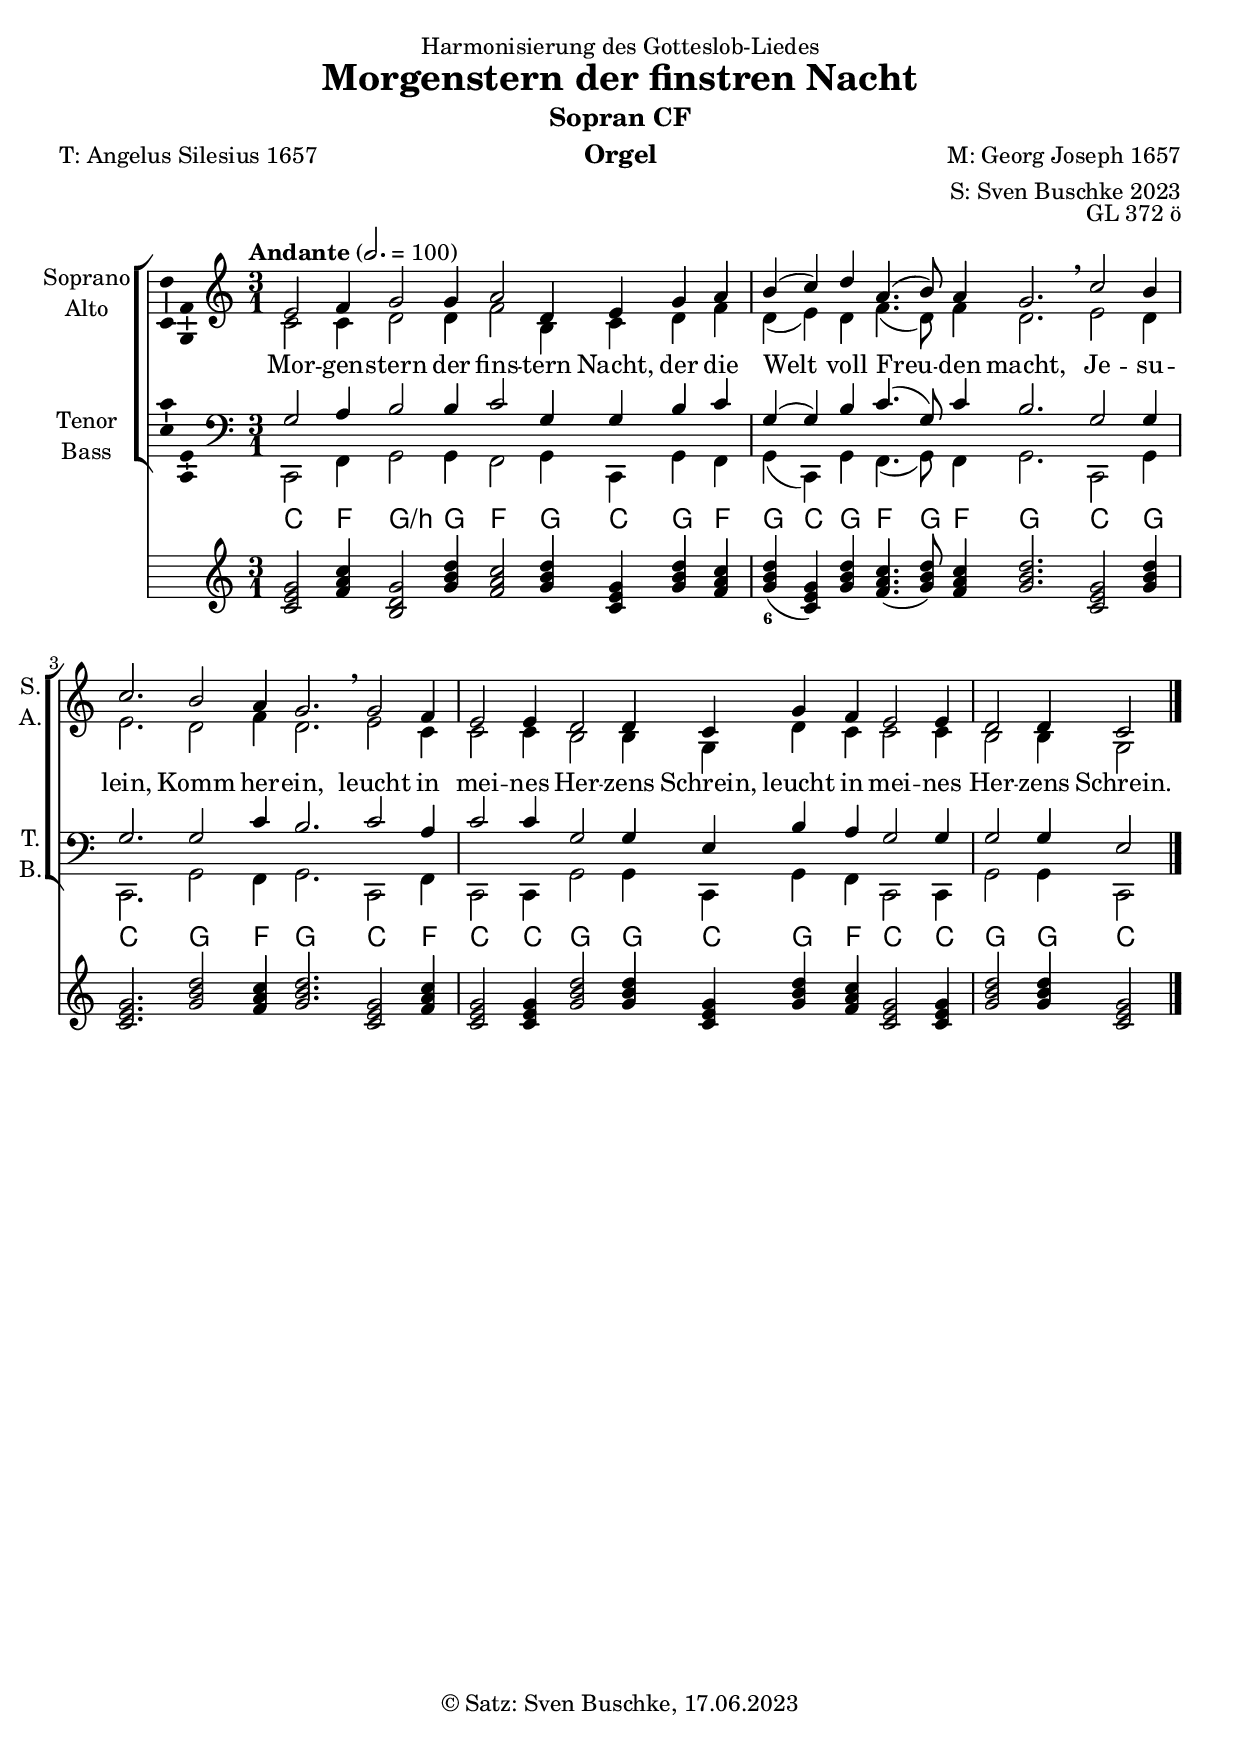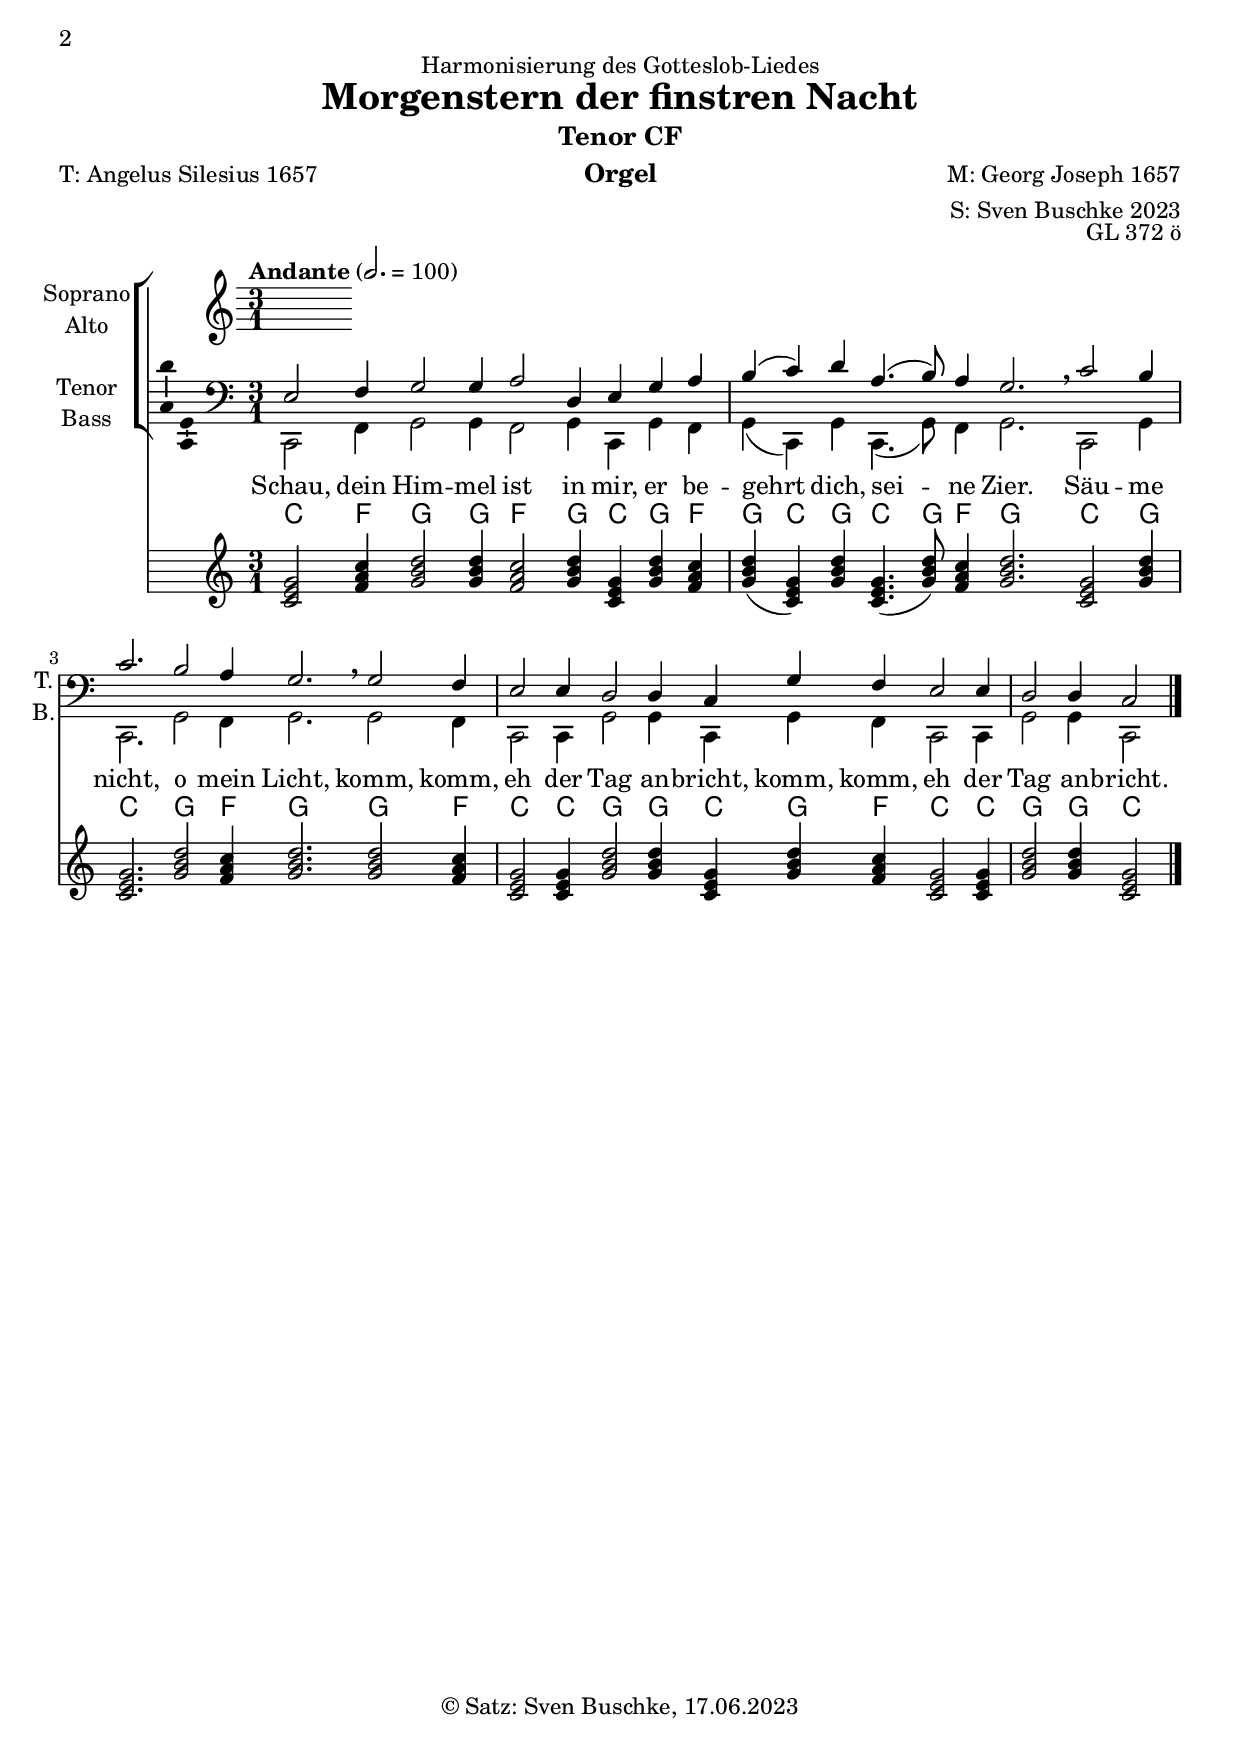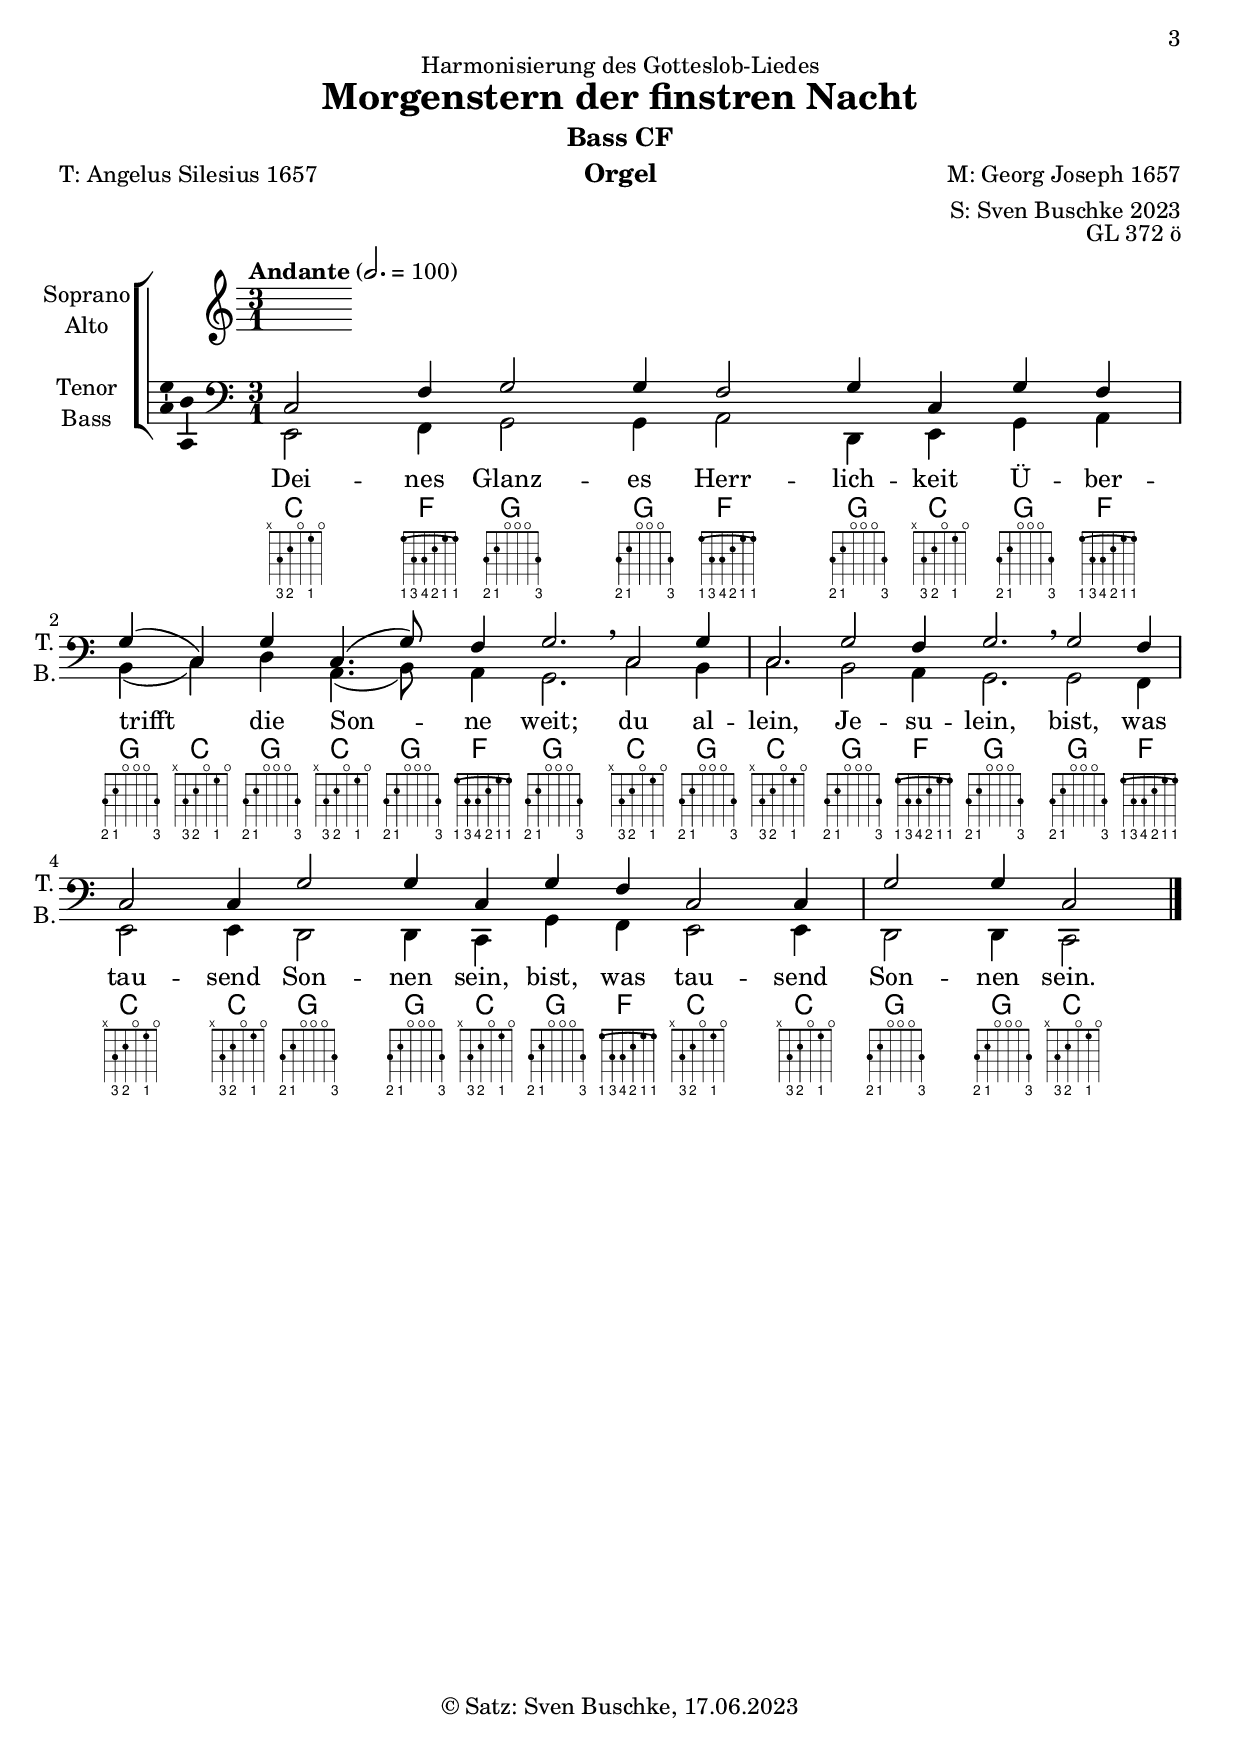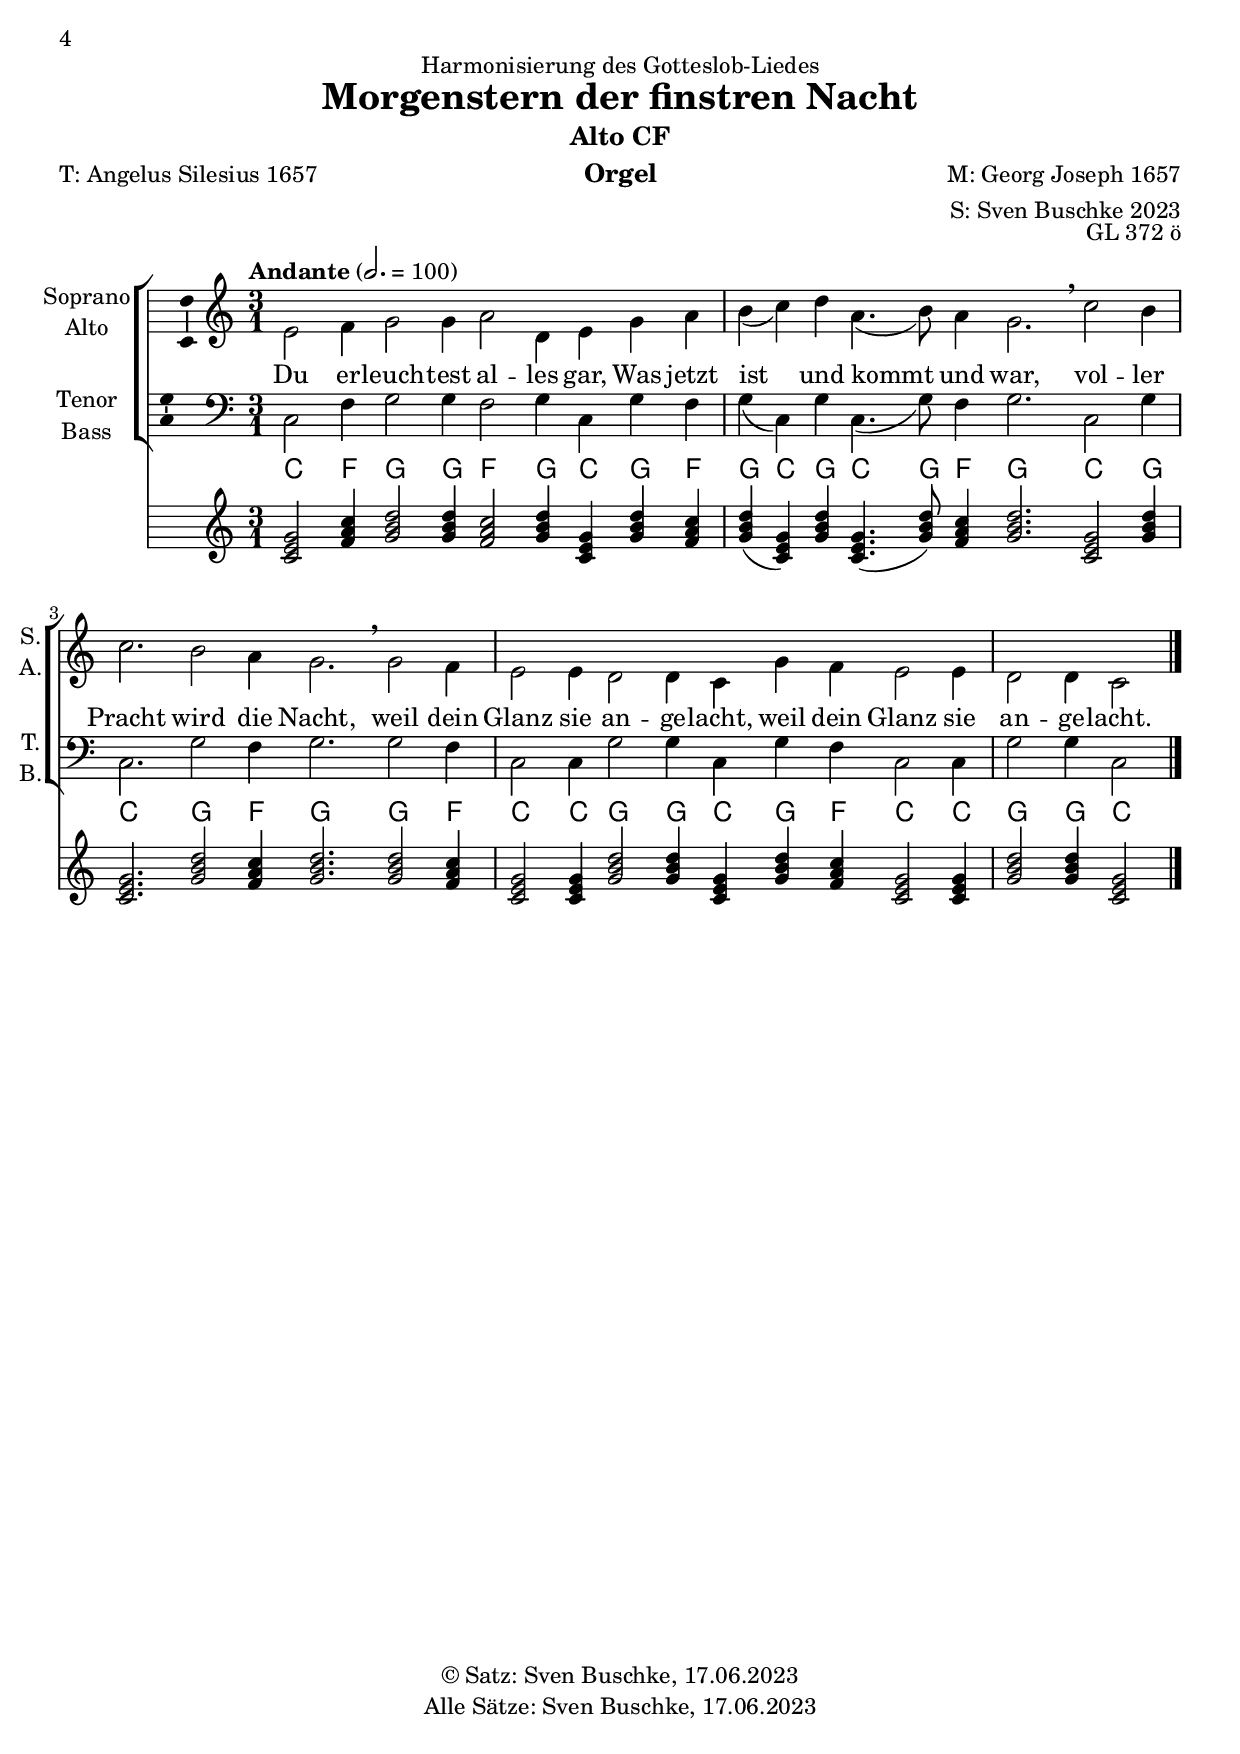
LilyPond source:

\version "2.24.1"
\language "english"

\include "predefined-guitar-fretboards.ly"

\header {
  dedication = "Harmonisierung des Gotteslob-Liedes"
  title = "Morgenstern der finstren Nacht"
  subsubtitle = ""
  instrument = "Orgel"
  composer = "M: Georg Joseph 1657"
  arranger = \markup \concat { "S: " \with-url "https://buschke.com" "Sven Buschke" " 2023" }
  poet = "T: Angelus Silesius 1657"
  meter = ""
  piece = ""
  opus = "GL 372 ö"
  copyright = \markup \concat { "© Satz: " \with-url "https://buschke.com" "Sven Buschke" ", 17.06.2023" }
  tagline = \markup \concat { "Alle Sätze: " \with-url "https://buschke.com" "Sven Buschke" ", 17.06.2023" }
}

\paper {
  #(set-paper-size "a4")
}

\layout {
  \context {
    \Voice
    \consists "Melody_engraver"
    \override Stem.neutral-direction = #'()
  }
}

global = {
  \key c \major
  \time 3/1
  \tempo "Andante" 2.=100
}

scoreASoprano = \relative c'' {
  \global
  % Music follows here.
  e,2 f4 g2 4 a2 d,4 e g a
  b(c) d a4.(b8) a4 g2.\breathe
  c2 b4 c2. b2 a4 g2.\breathe
  g2 f4 e2 4 d2 4 c g' f e2 4 d2 4 c2
  \bar "|."
}

scoreAAlto = \relative c' {
  \global
  % Music follows here.
  c2 c4 d2 d4 f2 b,4 c d f d(e) d f4.(d8) f4 d2.
  e2 d4 e2. d2 f4 d2. e2 c4 2 4 b2 4 g d' c4 2 4 b2 4 g2  
}

scoreATenor = \relative c' {
  \global
  % Music follows here.
  g2 a4 b2 4 c2 g4 4 b c g(g) b c4.(g8) c4 b2.
  g2 g4 g2. 2 c4 b2. c2 a4 c2 4 g2 4 e b' a g2 4 2 4 e2  
}

scoreABass = \relative c {
  \global
  % Music follows here.
  c,2 f4 g2 g4 f2 g4 c, g' f g(c,) g' f4.(g8) f4 g2.
  c,2 g'4 c,2. g'2 f4 g2. c,2 f4 c2 4 g'2 4 c, g' f c2 4 g'2 4 c,2
}

scoreAVerse = \lyricmode {
  % Lyrics follow here.
  Mor -- gen -- stern der fins -- tern Nacht,
  der die Welt voll Freu -- den macht,
  Je -- su -- lein, Komm her -- ein,
  leucht in mei -- nes Her -- zens Schrein,
  leucht in mei -- nes Her -- zens Schrein.
}

scoreARehearsalMidi = #
(define-music-function
 (parser location name midiInstrument lyrics) (string? string? ly:music?)
 #{
   \unfoldRepeats <<
     \new Staff = "soprano" \new Voice = "soprano" { \scoreASoprano }
     \new Staff = "alto" \new Voice = "alto" { \scoreAAlto }
     \new Staff = "tenor" \new Voice = "tenor" { \scoreATenor }
     \new Staff = "bass" \new Voice = "bass" { \scoreABass }
     \context Staff = $name {
       \set Score.midiMinimumVolume = #0.5
       \set Score.midiMaximumVolume = #0.5
       \set Score.tempoWholesPerMinute = #(ly:make-moment 100 4)
       \set Staff.midiMinimumVolume = #0.8
       \set Staff.midiMaximumVolume = #1.0
       \set Staff.midiInstrument = $midiInstrument
     }
     \new Lyrics \with {
       alignBelowContext = $name
     } \lyricsto $name $lyrics
   >>
 #})

scoreAChordNames = \chordmode {
  \global
  \germanChords
  % Chords follow here.
  c2 f4 g2/b g4 f2 g4 c g f g(c) g f4.(g8) f4 g2.
  c2 g4 c2. g2 f4 g2. c2 f4 c2 4 g2 4 c g f c2 4 g2 4 c2
}

scoreAFigBass = \figuremode {
  \global
  % Figures follow here.
 s2 4 2 4 2 4 4 4 4 <6>4
}

scoreAChoirPart = \new ChoirStaff <<
  \new Staff \with {
    midiInstrument = "choir aahs"
    instrumentName = \markup \center-column { "Soprano" "Alto" }
    shortInstrumentName = \markup \center-column { "S." "A." }
  } <<
    \new Voice = "soprano" \with {
      \consists "Ambitus_engraver"
    } { \voiceOne \scoreASoprano }
    \new Voice = "alto" \with {
      \consists "Ambitus_engraver"
      \override Ambitus.X-offset = #2.0
    } { \voiceTwo \scoreAAlto }
  >>
  \new Lyrics \with {
    \override VerticalAxisGroup.staff-affinity = #CENTER
  } \lyricsto "soprano" \scoreAVerse
  \new Staff \with {
    midiInstrument = "choir aahs"
    instrumentName = \markup \center-column { "Tenor" "Bass" }
    shortInstrumentName = \markup \center-column { "T." "B." }
  } <<
    \clef bass
    \new Voice = "tenor" \with {
      \consists "Ambitus_engraver"
    } { \voiceOne \scoreATenor }
    \new Voice = "bass" \with {
      \consists "Ambitus_engraver"
      \override Ambitus.X-offset = #2.0
    } { \voiceTwo \scoreABass }
  >>
>>

scoreAChordsPart = <<
  \new ChordNames \scoreAChordNames
  \scoreAChordNames
%  \new FretBoards \scoreAChordNames
>>

scoreABassFiguresPart = \new FiguredBass \with {
  useBassFigureExtenders = ##t
} \scoreAFigBass

\bookpart {
  \header {
    subtitle = "Sopran CF"
  }
  \score {
    <<
      \scoreAChoirPart
      \scoreAChordsPart
      \scoreABassFiguresPart
    >>
    \layout { }
    \midi { }
  }
}

% Rehearsal MIDI files:
\book {
  \bookOutputSuffix "soprano"
  \score {
    \scoreARehearsalMidi "soprano" "soprano sax" \scoreAVerse
    \midi { }
  }
}

\book {
  \bookOutputSuffix "alto"
  \score {
    \scoreARehearsalMidi "alto" "soprano sax" \scoreAVerse
    \midi { }
  }
}

\book {
  \bookOutputSuffix "tenor"
  \score {
    \scoreARehearsalMidi "tenor" "tenor sax" \scoreAVerse
    \midi { }
  }
}

\book {
  \bookOutputSuffix "bass"
  \score {
    \scoreARehearsalMidi "bass" "tenor sax" \scoreAVerse
    \midi { }
  }
}


scoreBSoprano = \relative c'' {
  \global
  % Music follows here.

}

scoreBAlto = \relative c' {
  \global
  % Music follows here.

}

scoreBTenor = \relative c' {
  \global
  % Music follows here.
  e,2 f4 g2 4 a2 d,4 e g a
  b(c) d a4.(b8) a4 g2.\breathe
  c2 b4 c2. b2 a4 g2.\breathe
  g2 f4 e2 4 d2 4 c g' f e2 4 d2 4 c2
  \bar "|."
}

scoreBBass = \relative c {
  \global
  % Music follows here.
  c,2 f4 g2 g4 f2 g4 c, g' f g(c,) g' c,4.(g'8) f4 g2.
  c,2 g'4 c,2. g'2 f4 g2. g2 f4 c2 4 g'2 4 c, g' f c2 4 g'2 4 c,2
}

scoreBVerse = \lyricmode {
  % Lyrics follow here.
  Schau, dein Him -- mel ist in mir,
  er be -- gehrt dich, sei -- ne Zier.
  Säu -- me nicht, o mein Licht,
  komm, komm, eh der Tag an -- bricht,
  komm, komm, eh der Tag an -- bricht.
}

scoreBRehearsalMidi = #
(define-music-function
 (parser location name midiInstrument lyrics) (string? string? ly:music?)
 #{
   \unfoldRepeats <<
     \new Staff = "soprano" \new Voice = "soprano" { \scoreBSoprano }
     \new Staff = "alto" \new Voice = "alto" { \scoreBAlto }
     \new Staff = "tenor" \new Voice = "tenor" { \scoreBTenor }
     \new Staff = "bass" \new Voice = "bass" { \scoreBBass }
     \context Staff = $name {
       \set Score.midiMinimumVolume = #0.5
       \set Score.midiMaximumVolume = #0.5
       \set Score.tempoWholesPerMinute = #(ly:make-moment 100 4)
       \set Staff.midiMinimumVolume = #0.8
       \set Staff.midiMaximumVolume = #1.0
       \set Staff.midiInstrument = $midiInstrument
     }
     \new Lyrics \with {
       alignBelowContext = $name
     } \lyricsto $name $lyrics
   >>
 #})

scoreBChordNames = \chordmode {
  \global
  \germanChords
  % Chords follow here.
  c2 f4 g2 g4 f2 g4 c g f g(c) g c4.(g8) f4 g2.
  c2 g4 c2. g2 f4 g2. g2 f4 c2 4 g2 4 c g f c2 4 g2 4 c2
}

scoreBFigBass = \figuremode {
  \global
  % Figures follow here.

}

scoreBChoirPart = \new ChoirStaff <<
  \new Staff \with {
    midiInstrument = "choir aahs"
    instrumentName = \markup \center-column { "Soprano" "Alto" }
    shortInstrumentName = \markup \center-column { "S." "A." }
  } <<
    \new Voice = "soprano" \with {
      \consists "Ambitus_engraver"
    } { \voiceOne \scoreBSoprano }
    \new Voice = "alto" \with {
      \consists "Ambitus_engraver"
      \override Ambitus.X-offset = #2.0
    } { \voiceTwo \scoreBAlto }
  >>
  \new Staff \with {
    midiInstrument = "choir aahs"
    instrumentName = \markup \center-column { "Tenor" "Bass" }
    shortInstrumentName = \markup \center-column { "T." "B." }
  } <<
    \clef bass
    \new Voice = "tenor" \with {
      \consists "Ambitus_engraver"
    } { \voiceOne \scoreBTenor }
    \new Voice = "bass" \with {
      \consists "Ambitus_engraver"
      \override Ambitus.X-offset = #2.0
    } { \voiceTwo \scoreBBass }
  >>
  \new Lyrics \with {
    \override VerticalAxisGroup.staff-affinity = #CENTER
  } \lyricsto "tenor" \scoreBVerse
>>

scoreBChordsPart = <<
  \new ChordNames \scoreBChordNames
  \scoreBChordNames
%  \new FretBoards \scoreBChordNames
>>

scoreBBassFiguresPart = \new FiguredBass \with {
  useBassFigureExtenders = ##t
} \scoreBFigBass

\bookpart {
  \header {
    subtitle = "Tenor CF"
  }
  \score {
    <<
      \scoreBChoirPart
      \scoreBChordsPart
      \scoreBBassFiguresPart
    >>
    \layout { }
    \midi { }
  }
}

% Rehearsal MIDI files:
\book {
  \bookOutputSuffix "soprano"
  \score {
    \scoreBRehearsalMidi "soprano" "soprano sax" \scoreBVerse
    \midi { }
  }
}

\book {
  \bookOutputSuffix "alto"
  \score {
    \scoreBRehearsalMidi "alto" "soprano sax" \scoreBVerse
    \midi { }
  }
}

\book {
  \bookOutputSuffix "tenor"
  \score {
    \scoreBRehearsalMidi "tenor" "tenor sax" \scoreBVerse
    \midi { }
  }
}

\book {
  \bookOutputSuffix "bass"
  \score {
    \scoreBRehearsalMidi "bass" "tenor sax" \scoreBVerse
    \midi { }
  }
}


scoreCSoprano = \relative c'' {
  \global
  % Music follows here.

}

scoreCAlto = \relative c' {
  \global
  % Music follows here.

}

scoreCTenor = \relative c' {
  \global
  % Music follows here.
  c,2 f4 g2 g4 f2 g4 c, g' f g(c,) g' c,4.(g'8) f4 g2.
  c,2 g'4 c,2. g'2 f4 g2. g2 f4 c2 4 g'2 4 c, g' f c2 4 g'2 4 c,2
}

scoreCBass = \relative c {
  \global
  % Music follows here.
  e,2 f4 g2 4 a2 d,4 e g a
  b(c) d a4.(b8) a4 g2.\breathe
  c2 b4 c2. b2 a4 g2.\breathe
  g2 f4 e2 4 d2 4 c g' f e2 4 d2 4 c2
  \bar "|."
}

scoreCVerse = \lyricmode {
  % Lyrics follow here.
  Dei -- nes Glanz -- es Herr -- lich -- keit
  Ü -- ber -- trifft die Son -- ne weit;
  du al -- lein, Je -- su -- lein,
  bist, was tau -- send Son -- nen sein,
  bist, was tau -- send Son -- nen sein.
}

scoreCRehearsalMidi = #
(define-music-function
 (parser location name midiInstrument lyrics) (string? string? ly:music?)
 #{
   \unfoldRepeats <<
     \new Staff = "soprano" \new Voice = "soprano" { \scoreCSoprano }
     \new Staff = "alto" \new Voice = "alto" { \scoreCAlto }
     \new Staff = "tenor" \new Voice = "tenor" { \scoreCTenor }
     \new Staff = "bass" \new Voice = "bass" { \scoreCBass }
     \context Staff = $name {
       \set Score.midiMinimumVolume = #0.5
       \set Score.midiMaximumVolume = #0.5
       \set Score.tempoWholesPerMinute = #(ly:make-moment 100 4)
       \set Staff.midiMinimumVolume = #0.8
       \set Staff.midiMaximumVolume = #1.0
       \set Staff.midiInstrument = $midiInstrument
     }
     \new Lyrics \with {
       alignBelowContext = $name
     } \lyricsto $name $lyrics
   >>
 #})

scoreCChordNames = \chordmode {
  \global
  \semiGermanChords
  % Chords follow here.
  c2 f4 g2 g4 f2 g4 c g f g(c) g c4.(g8) f4 g2.
  c2 g4 c2. g2 f4 g2. g2 f4 c2 4 g2 4 c g f c2 4 g2 4 c2
}

scoreCFigBass = \figuremode {
  \global
  % Figures follow here.

}

scoreCChoirPart = \new ChoirStaff <<
  \new Staff \with {
    midiInstrument = "choir aahs"
    instrumentName = \markup \center-column { "Soprano" "Alto" }
    shortInstrumentName = \markup \center-column { "S." "A." }
  } <<
    \new Voice = "soprano" \with {
      \consists "Ambitus_engraver"
    } { \voiceOne \scoreCSoprano }
    \new Voice = "alto" \with {
      \consists "Ambitus_engraver"
      \override Ambitus.X-offset = #2.0
    } { \voiceTwo \scoreCAlto }
  >>
  \new Staff \with {
    midiInstrument = "choir aahs"
    instrumentName = \markup \center-column { "Tenor" "Bass" }
    shortInstrumentName = \markup \center-column { "T." "B." }
  } <<
    \clef bass
    \new Voice = "tenor" \with {
      \consists "Ambitus_engraver"
    } { \voiceOne \scoreCTenor }
    \new Voice = "bass" \with {
      \consists "Ambitus_engraver"
      \override Ambitus.X-offset = #2.0
    } { \voiceTwo \scoreCBass }
  >>
  \new Lyrics \with {
    \override VerticalAxisGroup.staff-affinity = #CENTER
  } \lyricsto "bass" \scoreCVerse
>>

scoreCChordsPart = <<
  \new ChordNames \scoreCChordNames
  \new FretBoards \scoreCChordNames
>>

scoreCBassFiguresPart = \new FiguredBass \with {
  useBassFigureExtenders = ##t
} \scoreCFigBass

\bookpart {
  \header {
    subtitle = "Bass CF"
  }
  \score {
    <<
      \scoreCChoirPart
      \scoreCChordsPart
      \scoreCBassFiguresPart
    >>
    \layout { }
    \midi { }
  }
}

% Rehearsal MIDI files:
\book {
  \bookOutputSuffix "soprano"
  \score {
    \scoreCRehearsalMidi "soprano" "soprano sax" \scoreCVerse
    \midi { }
  }
}

\book {
  \bookOutputSuffix "alto"
  \score {
    \scoreCRehearsalMidi "alto" "soprano sax" \scoreCVerse
    \midi { }
  }
}

\book {
  \bookOutputSuffix "tenor"
  \score {
    \scoreCRehearsalMidi "tenor" "tenor sax" \scoreCVerse
    \midi { }
  }
}

\book {
  \bookOutputSuffix "bass"
  \score {
    \scoreCRehearsalMidi "bass" "tenor sax" \scoreCVerse
    \midi { }
  }
}


scoreDSoprano = \relative c'' {
  \global
  % Music follows here.

}

scoreDAlto = \relative c' {
  \global
  % Music follows here.
  e2 f4 g2 4 a2 d,4 e g a
  b(c) d a4.(b8) a4 g2.\breathe
  c2 b4 c2. b2 a4 g2.\breathe
  g2 f4 e2 4 d2 4 c g' f e2 4 d2 4 c2
  \bar "|."
}

scoreDTenor = \relative c' {
  \global
  % Music follows here.

}

scoreDBass = \relative c {
  \global
  % Music follows here.
  c2 f4 g2 g4 f2 g4 c, g' f g(c,) g' c,4.(g'8) f4 g2.
  c,2 g'4 c,2. g'2 f4 g2. g2 f4 c2 4 g'2 4 c, g' f c2 4 g'2 4 c,2
}

scoreDVerse = \lyricmode {
  % Lyrics follow here.
  Du er -- leuch -- test al -- les gar,
  Was jetzt ist und kommt und war,
  vol -- ler Pracht wird die Nacht,
  weil dein Glanz sie an -- ge -- lacht,
  weil dein Glanz sie an -- ge -- lacht.
}

scoreDRehearsalMidi = #
(define-music-function
 (parser location name midiInstrument lyrics) (string? string? ly:music?)
 #{
   \unfoldRepeats <<
     \new Staff = "soprano" \new Voice = "soprano" { \scoreDSoprano }
     \new Staff = "alto" \new Voice = "alto" { \scoreDAlto }
     \new Staff = "tenor" \new Voice = "tenor" { \scoreDTenor }
     \new Staff = "bass" \new Voice = "bass" { \scoreDBass }
     \context Staff = $name {
       \set Score.midiMinimumVolume = #0.5
       \set Score.midiMaximumVolume = #0.5
       \set Score.tempoWholesPerMinute = #(ly:make-moment 100 4)
       \set Staff.midiMinimumVolume = #0.8
       \set Staff.midiMaximumVolume = #1.0
       \set Staff.midiInstrument = $midiInstrument
     }
     \new Lyrics \with {
       alignBelowContext = $name
     } \lyricsto $name $lyrics
   >>
 #})

scoreDChordNames = \chordmode {
  \global
  \germanChords
  % Chords follow here.
  c2 f4 g2 g4 f2 g4 c g f g(c) g c4.(g8) f4 g2.
  c2 g4 c2. g2 f4 g2. g2 f4 c2 4 g2 4 c g f c2 4 g2 4 c2
}

scoreDFigBass = \figuremode {
  \global
  % Figures follow here.

}

scoreDChoirPart = \new ChoirStaff <<
  \new Staff \with {
    midiInstrument = "choir aahs"
    instrumentName = \markup \center-column { "Soprano" "Alto" }
    shortInstrumentName = \markup \center-column { "S." "A." }
  } <<
    \new Voice = "soprano" \with {
      \consists "Ambitus_engraver"
    } { \voiceOne \scoreDSoprano }
    \new Voice = "alto" \with {
      \consists "Ambitus_engraver"
      \override Ambitus.X-offset = #2.0
    } { \voiceTwo \scoreDAlto }
  >>
  \new Lyrics \with {
    \override VerticalAxisGroup.staff-affinity = #CENTER
  } \lyricsto "alto" \scoreDVerse
  \new Staff \with {
    midiInstrument = "choir aahs"
    instrumentName = \markup \center-column { "Tenor" "Bass" }
    shortInstrumentName = \markup \center-column { "T." "B." }
  } <<
    \clef bass
    \new Voice = "tenor" \with {
      \consists "Ambitus_engraver"
    } { \voiceOne \scoreDTenor }
    \new Voice = "bass" \with {
      \consists "Ambitus_engraver"
      % \override Ambitus #'X-offset = #2.0
    } { \voiceTwo \scoreDBass }
  >>
>>

scoreDChordsPart = <<
  \new ChordNames \scoreDChordNames
  \scoreDChordNames
%  \new FretBoards \scoreDChordNames
>>

scoreDBassFiguresPart = \new FiguredBass \with {
  useBassFigureExtenders = ##t
} \scoreDFigBass

\bookpart {
  \header {
    subtitle = "Alto CF"
  }
  \score {
    <<
      \scoreDChoirPart
      \scoreDChordsPart
      \scoreDBassFiguresPart
    >>
    \layout { }
    \midi { }
  }
}

% Rehearsal MIDI files:
\book {
  \bookOutputSuffix "soprano"
  \score {
    \scoreDRehearsalMidi "soprano" "soprano sax" \scoreDVerse
    \midi { }
  }
}

\book {
  \bookOutputSuffix "alto"
  \score {
    \scoreDRehearsalMidi "alto" "soprano sax" \scoreDVerse
    \midi { }
  }
}

\book {
  \bookOutputSuffix "tenor"
  \score {
    \scoreDRehearsalMidi "tenor" "tenor sax" \scoreDVerse
    \midi { }
  }
}

\book {
  \bookOutputSuffix "bass"
  \score {
    \scoreDRehearsalMidi "bass" "tenor sax" \scoreDVerse
    \midi { }
  }
}

